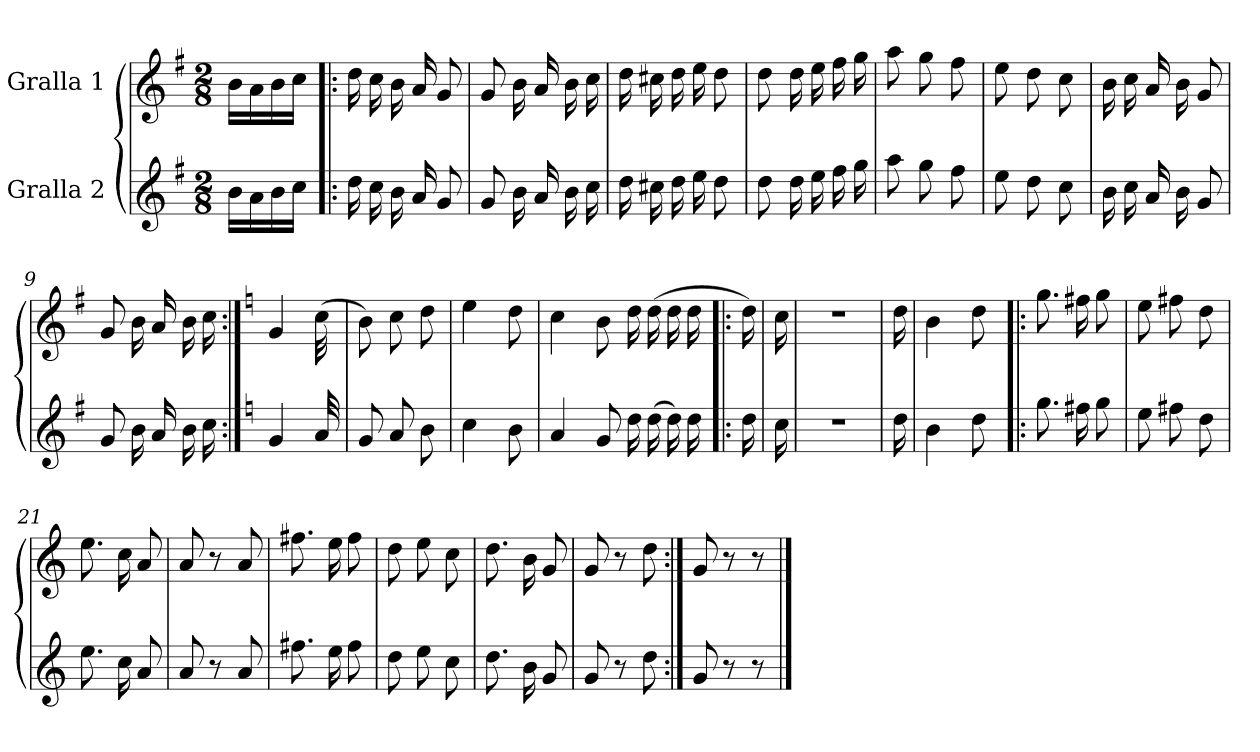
**kern	**kern
*part2	*part1
*staff2	*staff1
*I"Gralla 2	*I"Gralla 1
*clefG2	*clefG2
*k[f#]	*k[f#]
*M2/8	*M2/8
*MM90	*MM90
=1	=1
16b\LL	16b\LL
16a\	16a\
16b\	16b\
16cc\JJ	16cc\JJ
=2!|:	=2!|:
16dd	16dd
16cc	16cc
16b	16b
16a	16a
8g	8g
=3	=3
8g	8g
16b	16b
16a	16a
16b	16b
16cc	16cc
=4	=4
16dd	16dd
16cc#	16cc#
16dd	16dd
16ee	16ee
8dd	8dd
=5	=5
8dd	8dd
16dd	16dd
16ee	16ee
16ff#	16ff#
16gg	16gg
=6	=6
8aa	8aa
8gg	8gg
8ff#	8ff#
=7	=7
8ee	8ee
8dd	8dd
8cc	8cc
=8	=8
16b	16b
16cc	16cc
16a	16a
16b	16b
8g	8g
=9	=9
8g	8g
16b	16b
16a	16a
16b	16b
16cc	16cc
=10:|!	=10:|!
*k[]	*k[]
4g	4g
32a	(32cc
=11	=11
8g	8b)
8a	8cc
8b	8dd
=12	=12
4cc	4ee
8b	8dd
=13	=13
*k[]	*k[]
4a	4cc
8g	8b
16dd	16dd
(16dd	(16dd
16dd)	16dd
16dd	16dd
=14!|:	=14!|:
16dd	16dd)
=15	=15
16cc	16cc
=16	=16
4r	4r
=17	=17
16dd	16dd
=18	=18
4b	4b
8dd	8dd
=19!|:	=19!|:
8.gg	8.gg
16ff#	16ff#
8gg	8gg
=20	=20
8ee	8ee
8ff#	8ff#
8dd	8dd
=21	=21
8.ee	8.ee
16cc	16cc
8a	8a
=22	=22
8a	8a
8r	8r
8a	8a
=23	=23
8.ff#	8.ff#
16ee	16ee
8ff#	8ff#
=24	=24
8dd	8dd
8ee	8ee
8cc	8cc
=25	=25
8.dd	8.dd
16b	16b
8g	8g
=26	=26
8g	8g
8r	8r
8dd	8dd
=27:|!	=27:|!
8g	8g
8r	8r
8r	8r
==	==
*-	*-
